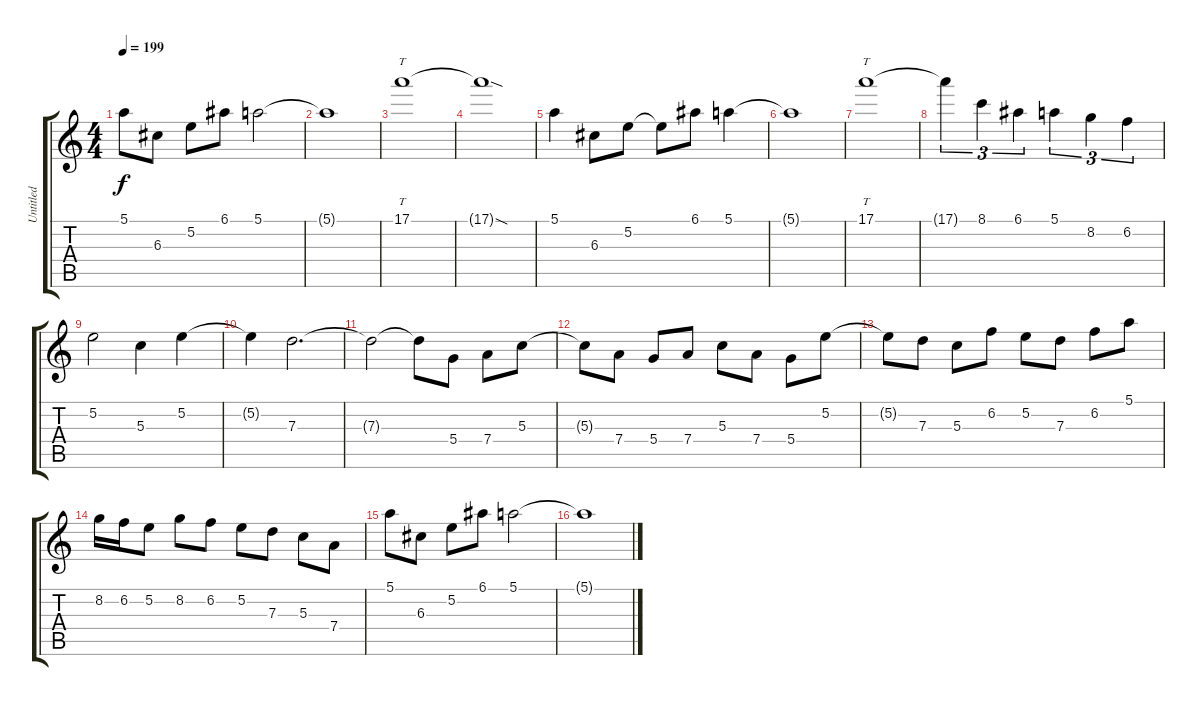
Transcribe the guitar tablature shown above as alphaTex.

\track ("Untitled" "Untitled") {instrument acousticguitarnylon}
\staff {score tabs}
\tuning (E4 B3 G3 D3 A2 E2) {hide}
\ts (4 4)
\tempo 199
\clef g2
\ks c
5.1.8{dy f} 6.3.8 5.2.8 6.1.8 5.1.2 |
5.1{t}.1 |
17.1.1{tt} |
17.1{sod t}.1 |
5.1.4 6.3.8 5.2.8 5.2{t}.8 6.1.8 5.1.4 |
5.1{t}.1 |
17.1.1{tt} |
17.1{t}.4{tu (3 2)} 8.1.4{tu (3 2)} 6.1.4{tu (3 2)} 5.1.4{tu (3 2)} 8.2.4{tu (3 2)} 6.2.4{tu (3 2)} |
5.2.2 5.3.4 5.2.4 |
5.2{t}.4 7.3.2{d} |
7.3{t}.2 7.3{t}.8 5.4.8 7.4.8 5.3.8 |
5.3{t}.8 7.4.8 5.4.8 7.4.8 5.3.8 7.4.8 5.4.8 5.2.8 |
5.2{t}.8 7.3.8 5.3.8 6.2.8 5.2.8 7.3.8 6.2.8 5.1.8 |
8.2.16 6.2.16 5.2.8 8.2.8 6.2.8 5.2.8 7.3.8 5.3.8 7.4.8 |
5.1.8 6.3.8 5.2.8 6.1.8 5.1.2 |
5.1{t}.1
